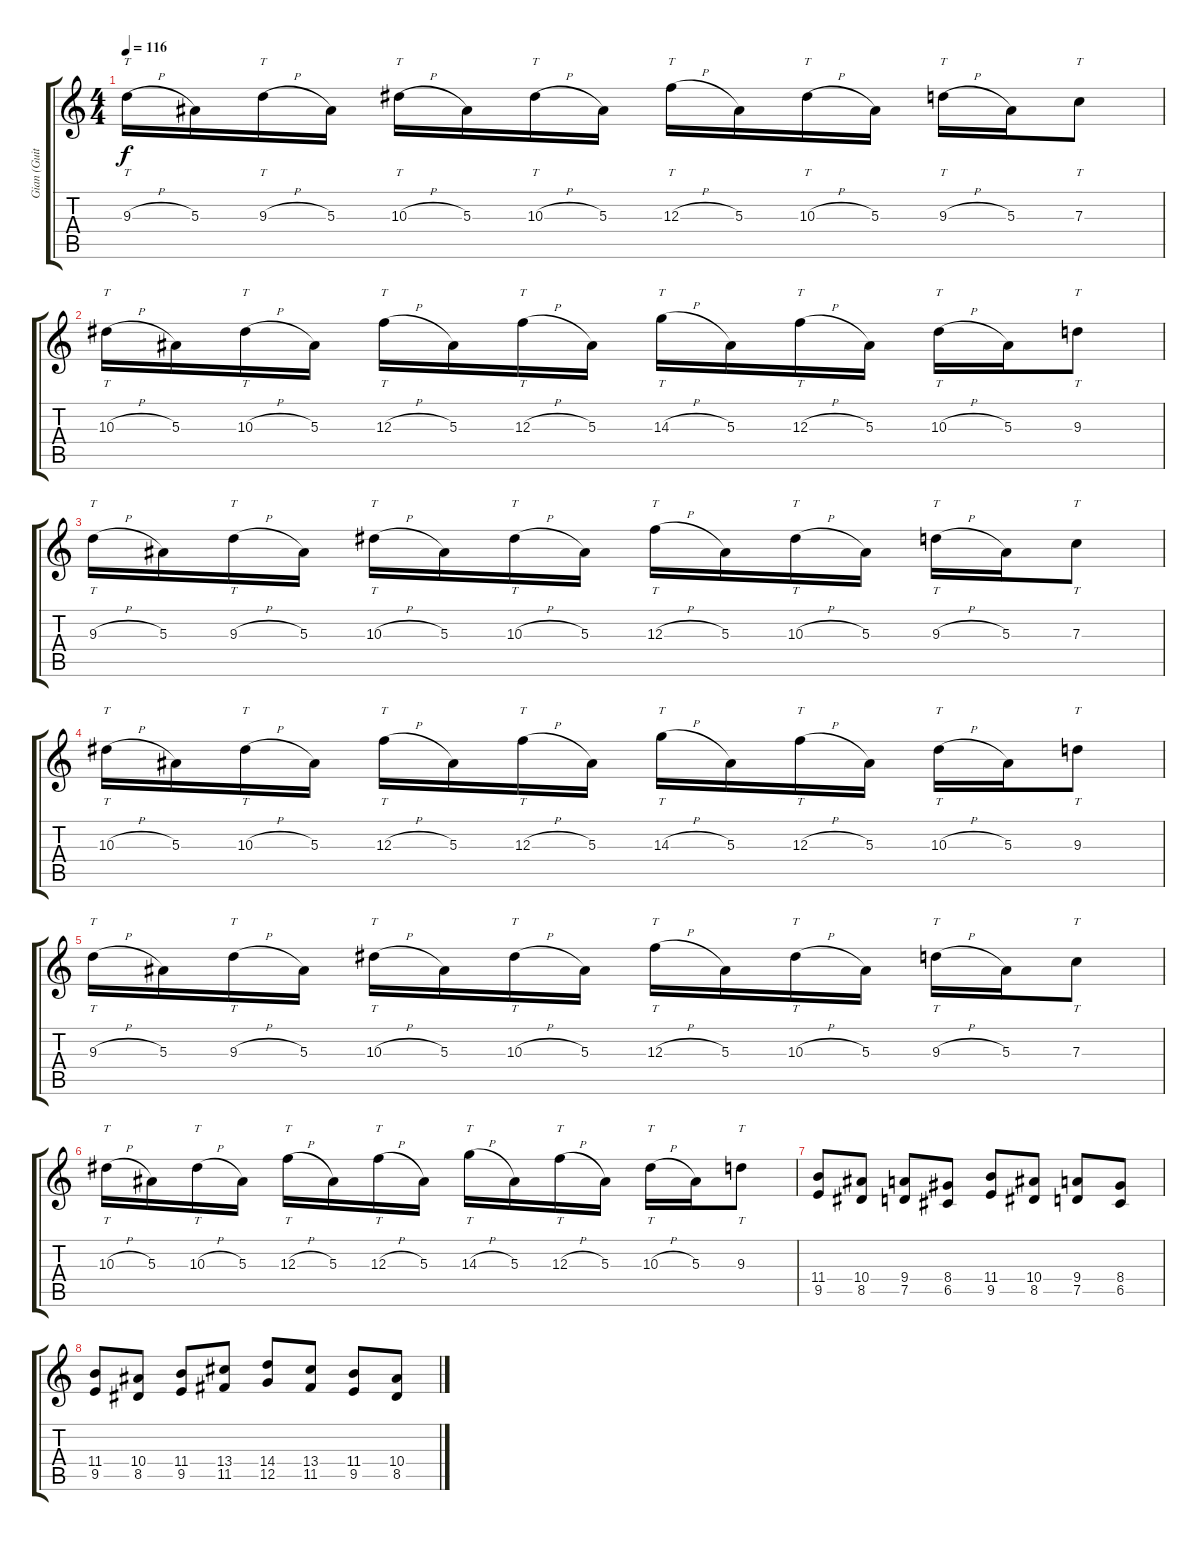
\track ("Gian (Guitar)" "Gian (Guit") {instrument distortionguitar}
\staff {score tabs}
\tuning (D4 A3 F3 C3 G2 D2) {hide}
\ts (4 4)
\tempo 116
\clef g2
\ks c
9.3{h}.16{tt dy f} 5.3.16 9.3{h}.16{tt} 5.3.16 10.3{h}.16{tt} 5.3.16 10.3{h}.16{tt} 5.3.16 12.3{h}.16{tt} 5.3.16 10.3{h}.16{tt} 5.3.16 9.3{h}.16{tt} 5.3.16 7.3.8{tt} |
10.3{h}.16{tt} 5.3.16 10.3{h}.16{tt} 5.3.16 12.3{h}.16{tt} 5.3.16 12.3{h}.16{tt} 5.3.16 14.3{h}.16{tt} 5.3.16 12.3{h}.16{tt} 5.3.16 10.3{h}.16{tt} 5.3.16 9.3.8{tt} |
9.3{h}.16{tt} 5.3.16 9.3{h}.16{tt} 5.3.16 10.3{h}.16{tt} 5.3.16 10.3{h}.16{tt} 5.3.16 12.3{h}.16{tt} 5.3.16 10.3{h}.16{tt} 5.3.16 9.3{h}.16{tt} 5.3.16 7.3.8{tt} |
10.3{h}.16{tt} 5.3.16 10.3{h}.16{tt} 5.3.16 12.3{h}.16{tt} 5.3.16 12.3{h}.16{tt} 5.3.16 14.3{h}.16{tt} 5.3.16 12.3{h}.16{tt} 5.3.16 10.3{h}.16{tt} 5.3.16 9.3.8{tt} |
9.3{h}.16{tt} 5.3.16 9.3{h}.16{tt} 5.3.16 10.3{h}.16{tt} 5.3.16 10.3{h}.16{tt} 5.3.16 12.3{h}.16{tt} 5.3.16 10.3{h}.16{tt} 5.3.16 9.3{h}.16{tt} 5.3.16 7.3.8{tt} |
10.3{h}.16{tt} 5.3.16 10.3{h}.16{tt} 5.3.16 12.3{h}.16{tt} 5.3.16 12.3{h}.16{tt} 5.3.16 14.3{h}.16{tt} 5.3.16 12.3{h}.16{tt} 5.3.16 10.3{h}.16{tt} 5.3.16 9.3.8{tt} |
(11.4 9.5).8 (10.4 8.5).8 (9.4 7.5).8 (8.4 6.5).8 (11.4 9.5).8 (10.4 8.5).8 (9.4 7.5).8 (8.4 6.5).8 |
(11.4 9.5).8 (10.4 8.5).8 (11.4 9.5).8 (13.4 11.5).8 (14.4 12.5).8 (13.4 11.5).8 (11.4 9.5).8 (10.4 8.5).8
